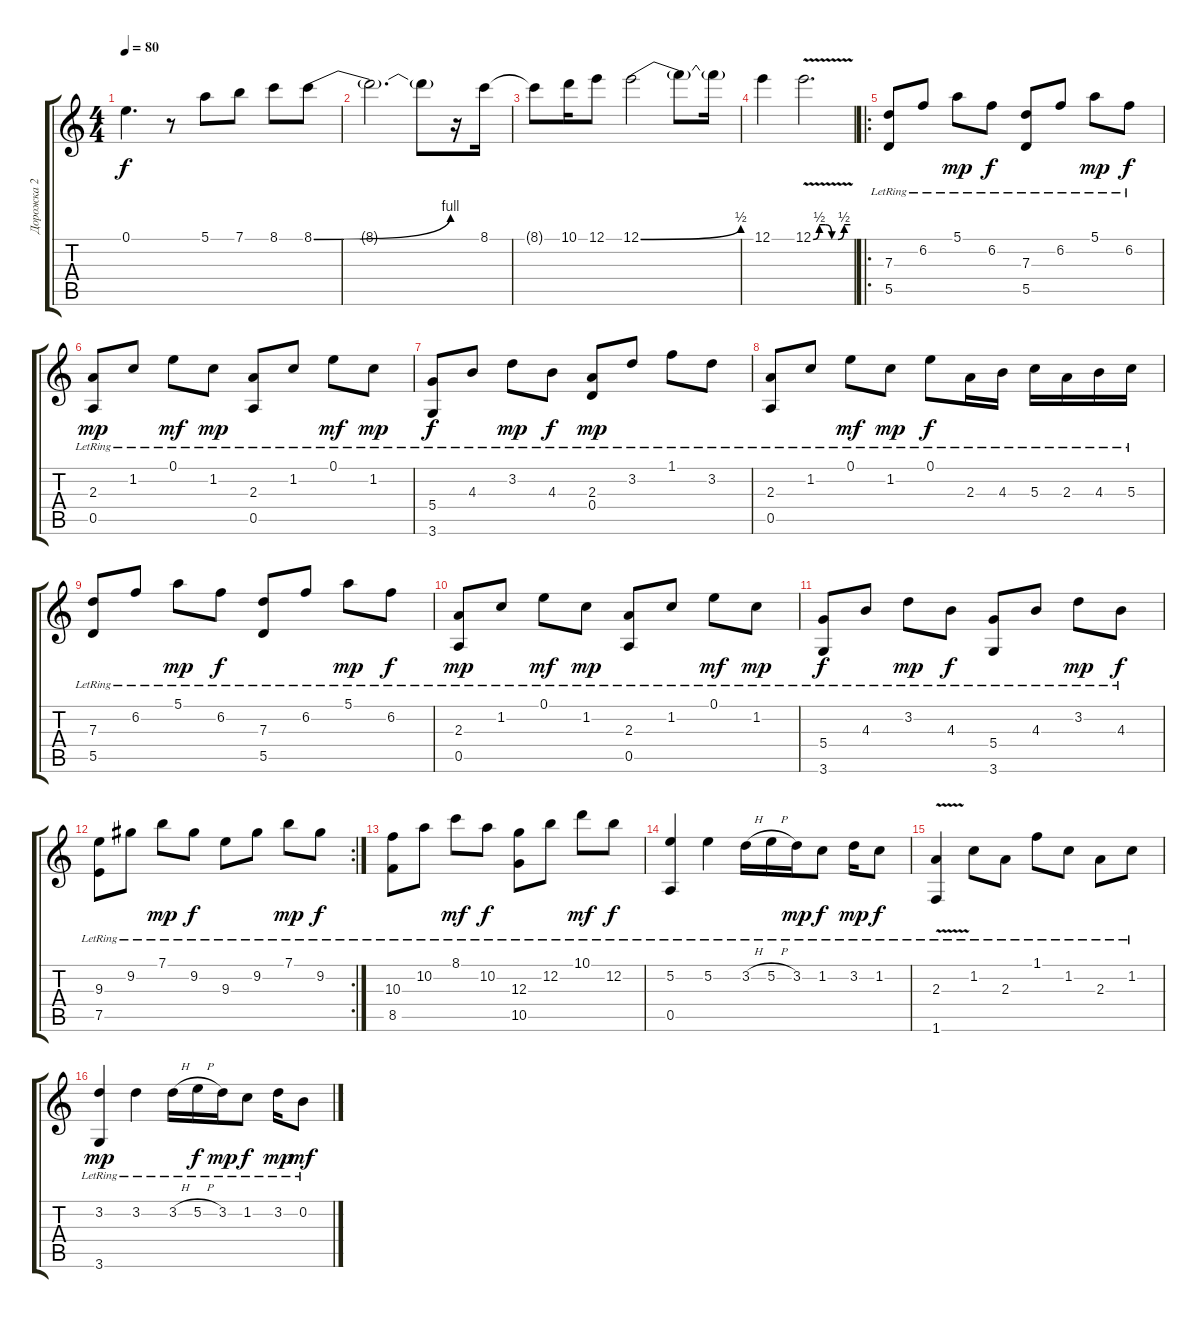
\track ("Дорожка 2" "Дорожка 2") {instrument acousticguitarsteel}
\staff {score tabs}
\tuning (E4 B3 G3 D3 A2 E2) {hide}
\ts (4 4)
\tempo 80
\clef g2
\ks c
0.1.4{d dy f} r.8 5.1.8 7.1.8 8.1.8 8.1{be (bend 0 0 60 4)}.8 |
8.1{t}.2{d} 8.1{t}.8 r.16 8.1.16 |
8.1{t}.8 10.1.16 12.1.8 12.1{be (bend 0 0 60 2)}.2 12.1{t}.8 12.1{t}.16 |
12.1.4 12.1{be (custom 0 0 10 2 20 2 30 0 40 0 50 2 60 2) v}.2{d} |
\ro
(7.3{lr} 5.5{lr}).8 6.2{lr}.8 5.1{lr}.8{dy mp} 6.2{lr}.8{dy f} (7.3{lr} 5.5{lr}).8 6.2{lr}.8 5.1{lr}.8{dy mp} 6.2{lr}.8{dy f} |
(2.3{lr} 0.5{lr}).8{dy mp} 1.2{lr}.8 0.1{lr}.8{dy mf} 1.2{lr}.8{dy mp} (2.3{lr} 0.5{lr}).8 1.2{lr}.8 0.1{lr}.8{dy mf} 1.2{lr}.8{dy mp} |
(5.4{lr} 3.6{lr}).8{dy f} 4.3{lr}.8 3.2{lr}.8{dy mp} 4.3{lr}.8{dy f} (2.3{lr} 0.4{lr}).8{dy mp} 3.2{lr}.8 1.1{lr}.8 3.2{lr}.8 |
(2.3{lr} 0.5{lr}).8 1.2{lr}.8 0.1{lr}.8{dy mf} 1.2{lr}.8{dy mp} 0.1{lr}.8{dy f} 2.3{lr}.16 4.3{lr}.16 5.3{lr}.16 2.3{lr}.16 4.3{lr}.16 5.3{lr}.16 |
(7.3{lr} 5.5{lr}).8 6.2{lr}.8 5.1{lr}.8{dy mp} 6.2{lr}.8{dy f} (7.3{lr} 5.5{lr}).8 6.2{lr}.8 5.1{lr}.8{dy mp} 6.2{lr}.8{dy f} |
(2.3{lr} 0.5{lr}).8{dy mp} 1.2{lr}.8 0.1{lr}.8{dy mf} 1.2{lr}.8{dy mp} (2.3{lr} 0.5{lr}).8 1.2{lr}.8 0.1{lr}.8{dy mf} 1.2{lr}.8{dy mp} |
(5.4{lr} 3.6{lr}).8{dy f} 4.3{lr}.8 3.2{lr}.8{dy mp} 4.3{lr}.8{dy f} (5.4{lr} 3.6{lr}).8 4.3{lr}.8 3.2{lr}.8{dy mp} 4.3{lr}.8{dy f} |
\rc 2
(9.3{lr} 7.5{lr}).8 9.2{lr}.8 7.1{lr}.8{dy mp} 9.2{lr}.8{dy f} 9.3{lr}.8 9.2{lr}.8 7.1{lr}.8{dy mp} 9.2{lr}.8{dy f} |
(10.3{lr} 8.5{lr}).8 10.2{lr}.8 8.1{lr}.8{dy mf} 10.2{lr}.8{dy f} (12.3{lr} 10.5{lr}).8 12.2{lr}.8 10.1{lr}.8{dy mf} 12.2{lr}.8{dy f} |
(5.2{lr} 0.5{lr}).4 5.2{lr}.4 3.2{h lr}.16 5.2{h lr}.16 3.2{lr}.16{dy mp} 1.2{lr}.8{dy f} 3.2{lr}.16{dy mp} 1.2{lr}.8{dy f} |
(2.3{lr} 1.6{v lr}).4 1.2{lr}.8 2.3{lr}.8 1.1{lr}.8 1.2{lr}.8 2.3{lr}.8 1.2{lr}.8 |
(3.2{lr} 3.6{lr}).4{dy mp} 3.2{lr}.4 3.2{h lr}.16 5.2{h lr}.16{dy f} 3.2{lr}.16{dy mp} 1.2{lr}.8{dy f} 3.2{lr}.16{dy mp} 0.2{lr}.8{dy mf}
